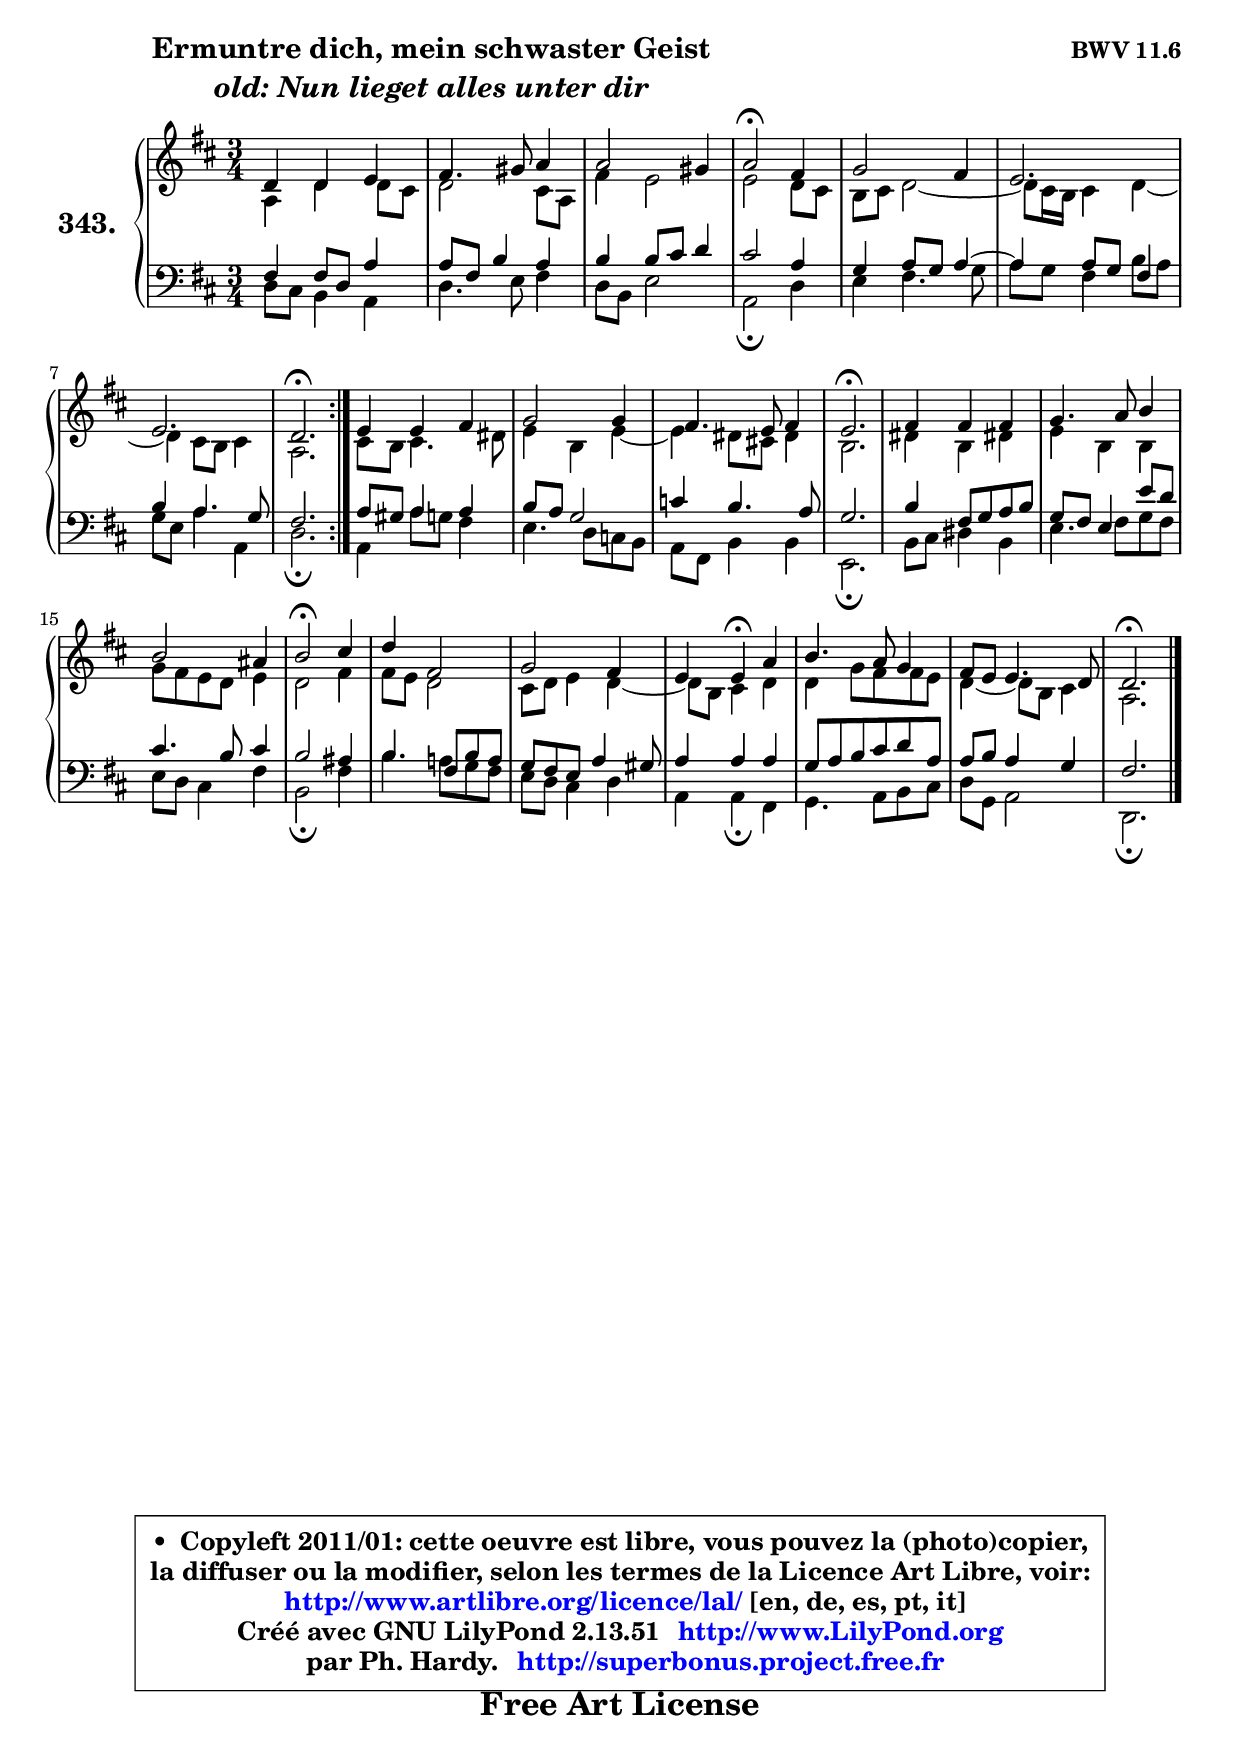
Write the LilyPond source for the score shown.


\version "2.13.51"

    \paper {
%	system-system-spacing #'padding = #0.1
%	score-system-spacing #'padding = #0.1
%	ragged-bottom = ##f
%	ragged-last-bottom = ##f
	}

    \header {
      opus = \markup { \bold "BWV 11.6" }
      piece = \markup { \hspace #9 \fontsize #2 \bold \column \center-align { \line { "Ermuntre dich, mein schwaster Geist" }
                                  \line { \italic "old: Nun lieget alles unter dir" }
                                } }
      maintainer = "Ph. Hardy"
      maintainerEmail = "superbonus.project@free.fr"
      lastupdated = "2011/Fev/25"
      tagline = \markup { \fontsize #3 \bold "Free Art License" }
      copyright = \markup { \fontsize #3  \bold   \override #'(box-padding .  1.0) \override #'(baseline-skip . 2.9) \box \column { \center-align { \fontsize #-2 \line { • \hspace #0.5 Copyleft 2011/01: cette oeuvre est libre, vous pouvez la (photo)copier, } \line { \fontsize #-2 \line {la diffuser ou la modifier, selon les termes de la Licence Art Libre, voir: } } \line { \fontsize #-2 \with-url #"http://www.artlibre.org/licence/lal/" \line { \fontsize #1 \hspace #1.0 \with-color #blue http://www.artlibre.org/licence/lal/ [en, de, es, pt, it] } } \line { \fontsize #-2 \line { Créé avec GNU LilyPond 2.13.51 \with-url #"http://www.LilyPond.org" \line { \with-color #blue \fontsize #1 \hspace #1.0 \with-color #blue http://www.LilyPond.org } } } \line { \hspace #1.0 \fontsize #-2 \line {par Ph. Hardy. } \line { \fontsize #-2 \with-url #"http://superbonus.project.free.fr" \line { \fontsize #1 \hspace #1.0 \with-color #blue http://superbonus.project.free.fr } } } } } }

	  }

  guidemidi = {
	\repeat volta 2 {
        R2. |
        R2. |
        R2. |
        \tempo 4 = 34 r2 \tempo 4 = 78 r4 |
        R2. |
        R2. |
        R2. |
        \tempo 4 = 40 r2. \tempo 4 = 78 | } %fin du repeat
        R2. |
        R2. |
        R2. |
        \tempo 4 = 40 r2. \tempo 4 = 78 |
        R2. |
        R2. |
        R2. |
        \tempo 4 = 34 r2 \tempo 4 = 78 r4 |
        R2. |
        R2. |
        r4 \tempo 4 = 30 r4 \tempo 4 = 78 r4 |
        R2. |
        R2. |
        \tempo 4 = 40 r2. |
	}

  upper = {
	\time 3/4
	\key d \major
	\clef treble
	\voiceOne
	<< { 
	% SOPRANO
	\set Voice.midiInstrument = "acoustic grand"
	\relative c' {
	\repeat volta 2 {
        d4 d e |
        fis4. gis8 a4 |
        a2 gis4 |
        a2\fermata fis4 |
        g2 fis4 |
        e2. |
        e2. |
        d2.\fermata | } %fin du repeat
        e4 e fis |
        g2 g4 |
        fis4. e8 fis4 |
        e2.\fermata |
        fis4 fis fis |
        g4. a8 b4 |
        b2 ais4 |
        b2\fermata cis4 |
        d4 fis,2 |
        g2 fis4 |
        e4 e\fermata a4 |
        b4. a8 g4 |
        fis8 e e4. d8 |
        d2.\fermata |
        \bar "|."
	} % fin de relative
	}

	\context Voice="1" { \voiceTwo 
	% ALTO
	\set Voice.midiInstrument = "acoustic grand"
	\relative c' {
	\repeat volta 2 {
        a4 d d8 cis |
        d2 cis8 a |
        fis'4 e2 |
        e2 d8 cis |
        b8 cis d2 ~ |
        d8 cis16 b cis4 d ~ |
	d4 cis8 b cis4 |
        a2. | } %fin du repeat
        cis8 b cis4. dis8 |
        e4 b e ~ |
	e4 dis8 cis! dis4 |
        b2. |
        dis4 b dis! |
        e4 b b |
        g'8 fis e d e4 |
        d2 fis4 |
        fis8 e d2 |
        cis8 d e4 d4 ~ |
        d8 b cis4 d |
        d4 g8 fis fis e |
        d4 ~ d8 b cis4 |
        a2. |
        \bar "|."
	} % fin de relative
	\oneVoice
	} >>
	}

    lower = {
	\time 3/4
	\key d \major
	\clef bass
        \mergeDifferentlyDottedOn
	\voiceOne
	<< { 
	% TENOR
	\set Voice.midiInstrument = "acoustic grand"
	\relative c {
	\repeat volta 2 {
        fis4 fis8 d a'4 |
        a8 fis b4 a |
        b4 b8 cis d4 |
        cis2 a4 |
        g4 a8 g a4 ~ |
	a4 a8 g fis4 |
        b4 a4. g8 |
        fis2. | } %fin du repeat
        a8 gis a4 a |
        b8 a g2 |
        c4 b4. a8 |
        g2. |
        b4 fis8 g a b |
        g8 fis e4 e'8 d |
        cis4. b8 cis4 |
        b2 ais4 |
        b4. fis8 b8 a |
        g8 fis e a4 gis8 |
        a4 a a |
        g8 a b cis d a |
        a8 b a4 g |
        fis2. |
        \bar "|."
	} % fin de relative
	}
	\context Voice="1" { \voiceTwo 
	% BASS
	\set Voice.midiInstrument = "acoustic grand"
	\relative c {
	\repeat volta 2 {
        d8 cis b4 a |
        d4. e8 fis4 |
        d8 b e2 |
        a,2\fermata d4 |
        e4 fis4. g8 |
        a8 g fis4 b8 a |
        g8 e a4 a, |
        d2.\fermata | } %fin du repeat
        a4 a'8 g fis4 |
        e4. d8 c b |
        a8 fis b4 b |
        e,2.\fermata |
        b'8 cis dis4 b |
        e4. fis8 g fis |
        e8 d cis4 fis |
        b,2\fermata fis'4 |
        b4. a!8 g fis |
        e8 d cis4 d |
        a4 a\fermata fis4 |
        g4. a8 b cis |
        d8 g, a2 |
        d,2.\fermata |
        \bar "|."
	} % fin de relative
	\oneVoice
	} >>
	}


    \score { 

	\new PianoStaff <<
	\set PianoStaff.instrumentName = \markup { \bold \huge "343." }
	\new Staff = "upper" \upper
	\new Staff = "lower" \lower
	>>

    \layout {
%	ragged-last = ##f
	   }

         } % fin de score

  \score {
    \unfoldRepeats { << \guidemidi \upper \lower >> }
    \midi {
    \context {
     \Staff
      \remove "Staff_performer"
               }

     \context {
      \Voice
       \consists "Staff_performer"
                }

     \context { 
      \Score
      tempoWholesPerMinute = #(ly:make-moment 78 4)
		}
	    }
	}

